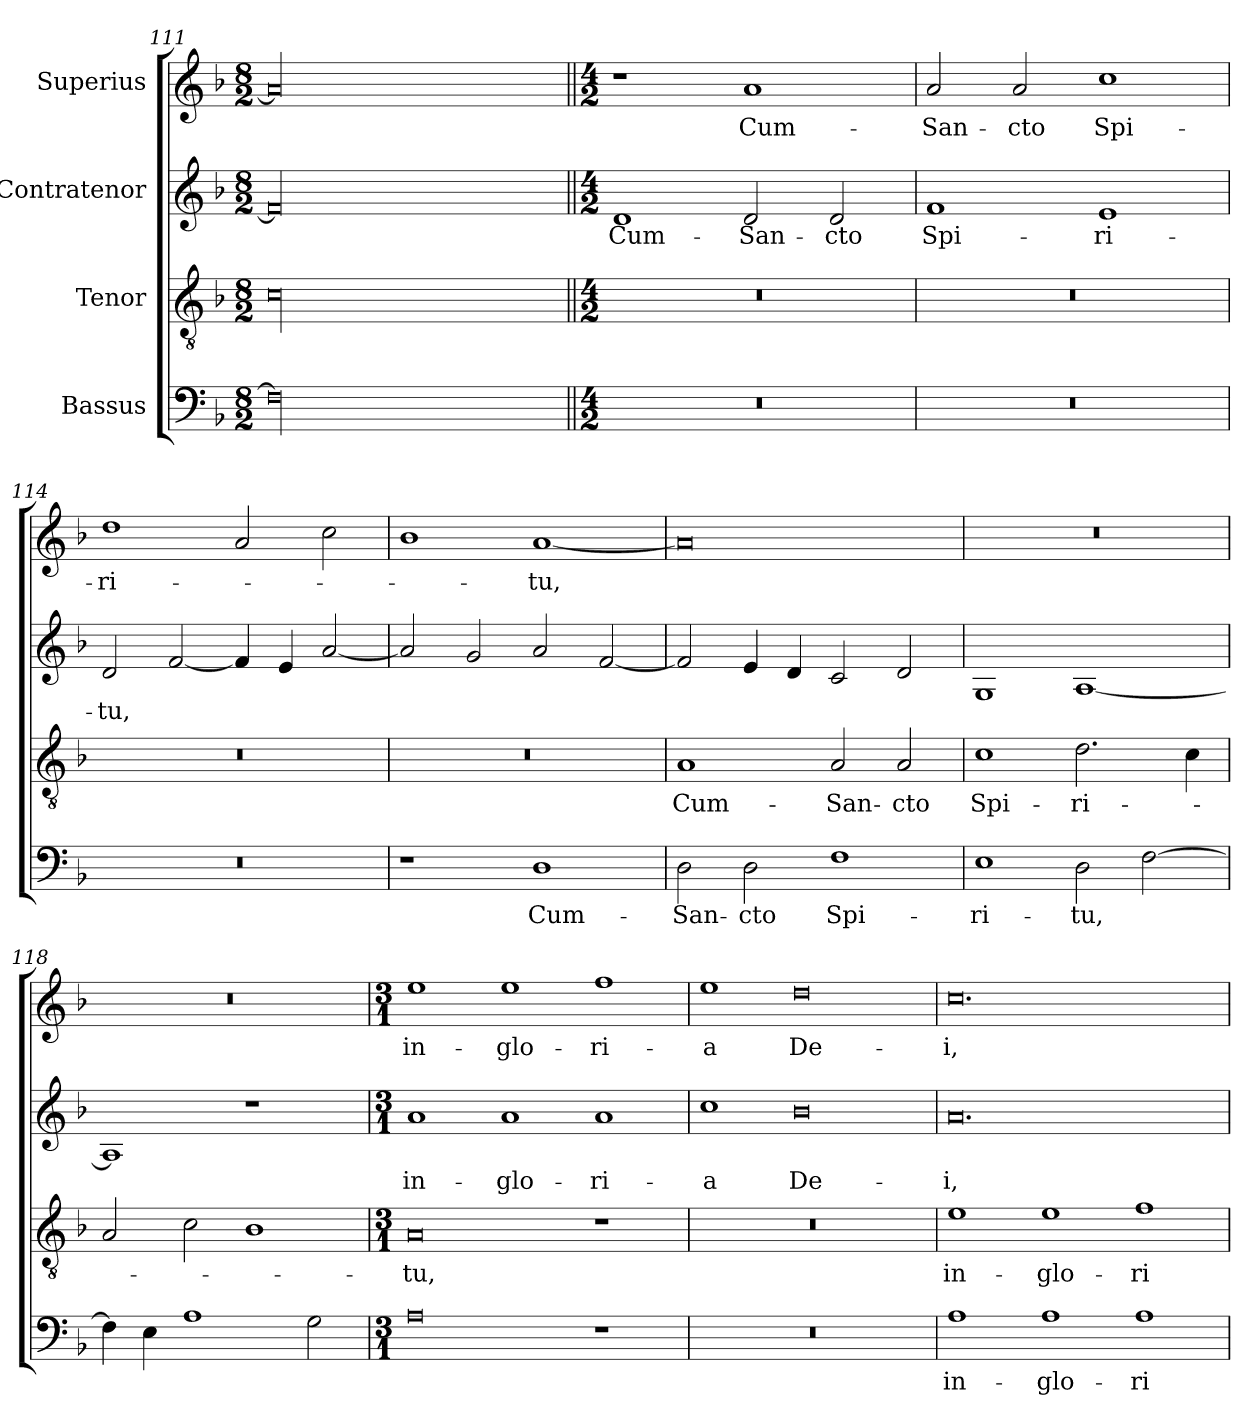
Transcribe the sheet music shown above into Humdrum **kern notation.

**kern	**text	**kern	**text	**kern	**text	**kern	**text
*part4	*part4	*part3	*part3	*part2	*part2	*part1	*part1
*staff4	*staff4	*staff3	*staff3	*staff2	*staff2	*staff1	*staff1
*I"Bassus	*	*I"Tenor	*	*I"Contratenor	*	*I"Superius	*
*clefF4	*	*clefGv2	*	*clefG2	*	*clefG2	*
*k[b-]	*	*k[b-]	*	*k[b-]	*	*k[b-]	*
*M8/2	*	*M8/2	*	*M8/2	*	*M8/2	*
=111	=111	=111	=111	=111	=111	=111	=111
00F\]	.	00c\	.	00f/]	.	00a/]	.
=112||	=112||	=112||	=112||	=112||	=112||	=112||	=112||
*M4/2	*	*M4/2	*	*M4/2	*	*M4/2	*
0r	.	0r	.	1d/	Cum-	1r	.
.	.	.	.	2d/	San-	1a/	Cum-
.	.	.	.	2d/	-cto	.	.
=113	=113	=113	=113	=113	=113	=113	=113
0r	.	0r	.	1f/	Spi-	2a/	San-
.	.	.	.	.	.	2a/	-cto
.	.	.	.	1e/	-ri-	1cc\	Spi-
=114	=114	=114	=114	=114	=114	=114	=114
0r	.	0r	.	2d/	-tu,	1dd\	-ri-
.	.	.	.	[2f/	.	.	.
.	.	.	.	4f/]	.	2a/	.
.	.	.	.	4e/	.	.	.
.	.	.	.	[2a/	.	2cc\	.
=115	=115	=115	=115	=115	=115	=115	=115
1r	.	0r	.	2a/]	.	1b-\	.
.	.	.	.	2g/	.	.	.
1D\	Cum-	.	.	2a/	.	[1a/	-tu,
.	.	.	.	[2f/	.	.	.
=116	=116	=116	=116	=116	=116	=116	=116
2D\	San-	1A/	Cum-	2f/]	.	0a/]	.
2D\	-cto	.	.	4e/	.	.	.
.	.	.	.	4d/	.	.	.
1F\	Spi-	2A/	San-	2c/	.	.	.
.	.	2A/	-cto	2d/	.	.	.
=117	=117	=117	=117	=117	=117	=117	=117
1E\	-ri-	1c\	Spi-	1G/	.	0r	.
2D\	-tu,	2.d\	-ri-	[1A/	.	.	.
[2F\	.	.	.	.	.	.	.
.	.	4c\	.	.	.	.	.
=118	=118	=118	=118	=118	=118	=118	=118
4F\]	.	2A/	.	1A/]	.	0r	.
4E\	.	.	.	.	.	.	.
1A\	.	2c\	.	.	.	.	.
.	.	1B-\	.	1r	.	.	.
2G\	.	.	.	.	.	.	.
=119	=119	=119	=119	=119	=119	=119	=119
*M3/1	*	*M3/1	*	*M3/1	*	*M3/1	*
0A\	.	0A/	-tu,	1a/	in-	1ee\	in-
.	.	.	.	1a/	glo-	1ee\	glo-
1r	.	1r	.	1a/	-ri-	1ff\	-ri-
=120	=120	=120	=120	=120	=120	=120	=120
!LO:N:vis=0	!	!LO:N:vis=0	!	!	!	!	!
0.r	.	0.r	.	1cc\	-a	1ee\	-a
.	.	.	.	0b-\	De-	0dd\	De-
=121	=121	=121	=121	=121	=121	=121	=121
1A\	in-	1e\	in-	0.a/	-i,	0.cc\	-i,
1A\	glo-	1e\	glo-	.	.	.	.
1A\	-ri-	1f\	-ri-	.	.	.	.
=	=	=	=	=	=	=	=
*-	*-	*-	*-	*-	*-	*-	*-
